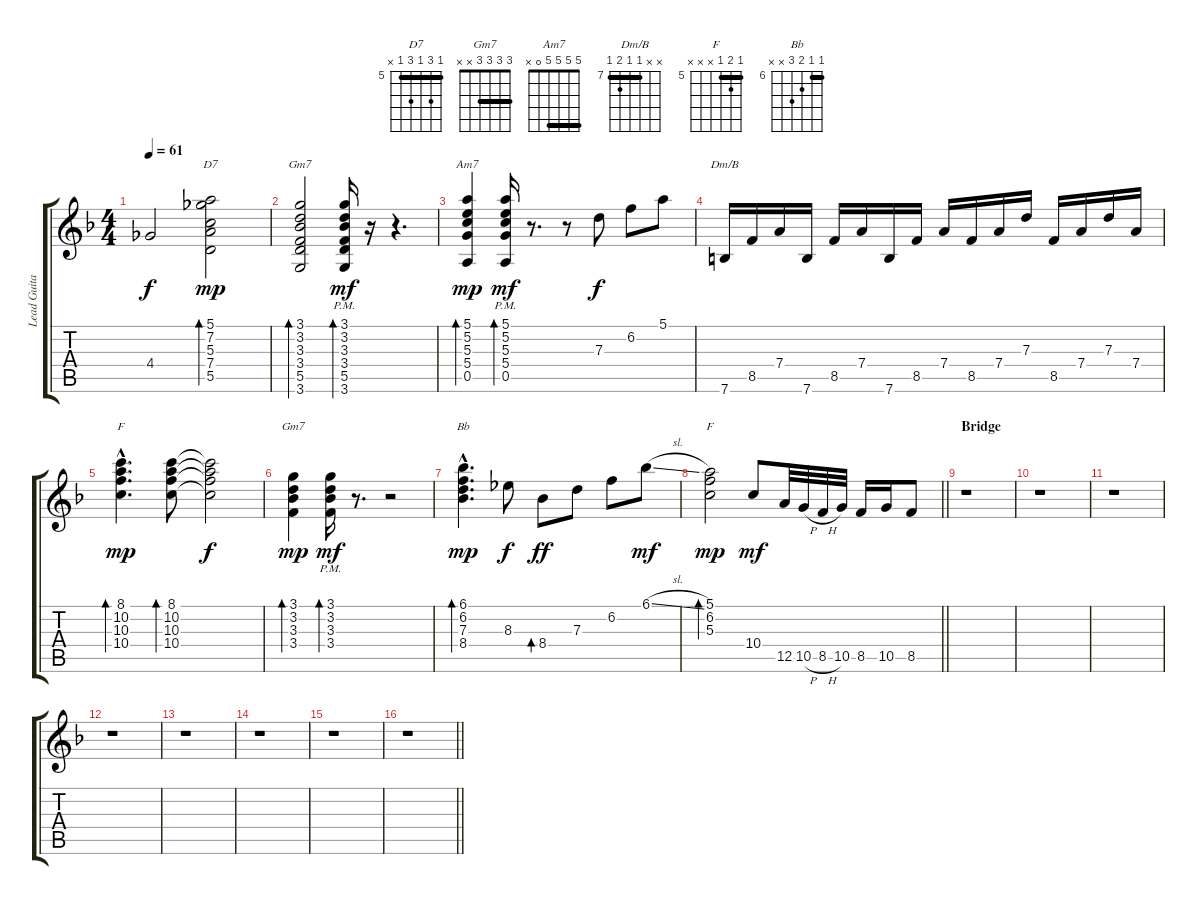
\track ("Lead Guitar" "Lead Guita") {instrument distortionguitar}
\staff {score tabs}
\tuning (E4 B3 G3 D3 A2 E2) {hide}
\chord ("D7" 5 7 5 7 5 x) {firstfret 5 barre 5}
\chord ("Gm7" 3 3 3 3 5 3) {barre 3}
\chord ("Am7" 5 5 5 5 0 x) {barre 5}
\chord ("Dm/B" x x 7 7 8 7) {firstfret 7 barre 7}
\chord ("F" 8 10 10 10 x x) {firstfret 8}
\chord ("Gm7" 3 3 3 3 x x) {barre 3}
\chord ("Bb" 6 6 7 8 x x) {firstfret 6 barre 6}
\chord ("F" 5 6 5 x x x) {firstfret 5 barre 5}
\ts (4 4)
\tempo 61
\clef g2
\ks f
4.4{t}.2{dy f} (5.1 7.2 5.3 7.4 5.5).2{bd 60 ch "D7" dy mp} |
(3.1 3.2 3.3 3.4 5.5 3.6).2{bd 60 ch "Gm7"} (3.1 3.2 3.3 3.4 5.5 3.6{pm}).16{bd 30 dy mf} r.16 r.4{d} |
(5.1 5.2 5.3 5.4 0.5).4{bd 60 ch "Am7" dy mp} (5.1{pm} 5.2 5.3 5.4 0.5).16{bd 60 dy mf} r.8{d} r.8 7.3.8{dy f} 6.2.8 5.1.8 |
7.6.16{ch "Dm/B"} 8.5.16 7.4.16 7.6.16 8.5.16 7.4.16 7.6.16 8.5.16 7.4.16 8.5.16 7.4.16 7.3.16 8.5.16 7.4.16 7.3.16 7.4.16 |
(8.1{hac} 10.2{hac} 10.3{hac} 10.4{hac}).4{d bd 60 ch "F" dy mp} (8.1 10.2 10.3 10.4).8{bd 240} (8.1{t} 10.2{t} 10.3{t} 10.4{t}).2{dy f} |
(3.1 3.2 3.3 3.4).4{bd 30 ch "Gm7" dy mp} (3.1 3.2 3.3 3.4{pm}).16{bd 30 dy mf} r.8{d} r.2 |
(6.1{hac} 6.2{hac} 7.3{hac} 8.4{hac}).4{d bd 60 ch "Bb" dy mp} 8.3.8{dy f} 8.4.8{bd 120 dy ff} 7.3.8 6.2.8 6.1{sl}.8{dy mf} |
\barLineRight lightlight
(5.1 6.2 5.3).2{bd 120 ch "F" dy mp} 10.4.8{dy mf} 12.5.32 10.5{h}.32 8.5{h}.32 10.5.32 8.5.16 10.5.16 8.5.8 |
\section ("" "Bridge")
r.1 |
r.1 |
r.1 |
r.1 |
r.1 |
r.1 |
r.1 |
\barLineRight lightlight
r.1
